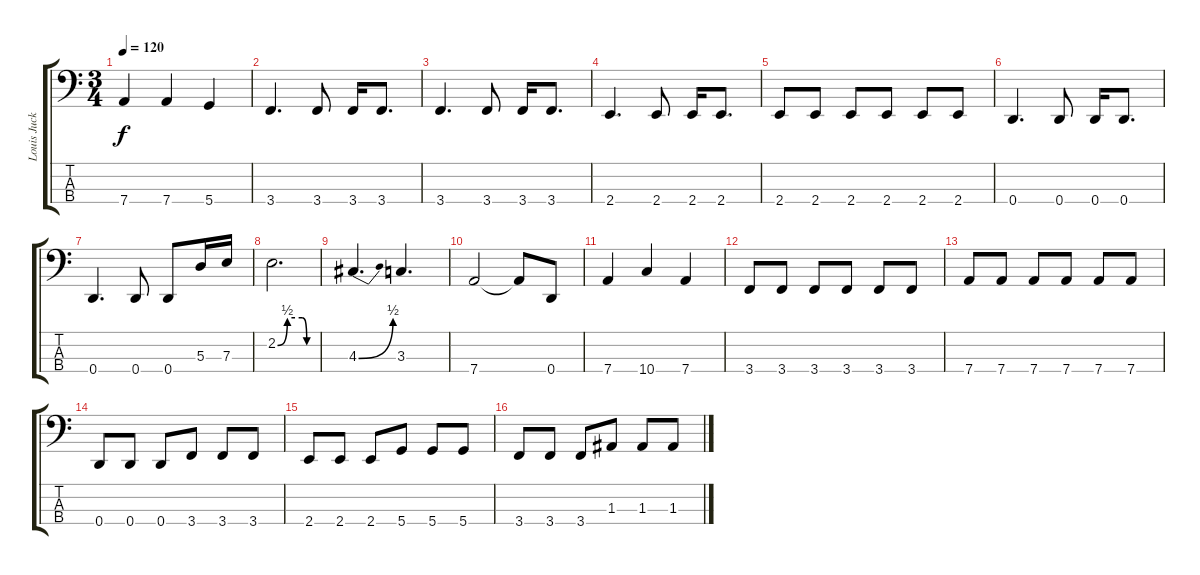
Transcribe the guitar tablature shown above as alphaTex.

\track ("Louis Jucker" "Louis Juck") {instrument electricbassfinger}
\staff {score tabs}
\tuning (G2 D2 A1 D1) {hide}
\ts (3 4)
\tempo 120
\clef f4
\ks c
7.4.4{dy f} 7.4.4 5.4.4 |
3.4.4{d} 3.4.8 3.4.16 3.4.8{d} |
3.4.4{d} 3.4.8 3.4.16 3.4.8{d} |
2.4.4{d} 2.4.8 2.4.16 2.4.8{d} |
2.4.8 2.4.8 2.4.8 2.4.8 2.4.8 2.4.8 |
0.4.4{d} 0.4.8 0.4.16 0.4.8{d} |
0.4.4{d} 0.4.8 0.4.8 5.3.16 7.3.16 |
2.2{be (custom 0 0 15 2 38 2 45 0 60 0)}.2{d} |
4.3{be (bend 0 0 60 2)}.4{d} 3.3.4{d} |
7.4.2 7.4{t}.8 0.4.8 |
7.4.4 10.4.4 7.4.4 |
3.4.8 3.4.8 3.4.8 3.4.8 3.4.8 3.4.8 |
7.4.8 7.4.8 7.4.8 7.4.8 7.4.8 7.4.8 |
0.4.8 0.4.8 0.4.8 3.4.8 3.4.8 3.4.8 |
2.4.8 2.4.8 2.4.8 5.4.8 5.4.8 5.4.8 |
3.4.8 3.4.8 3.4.8 1.3.8 1.3.8 1.3.8
